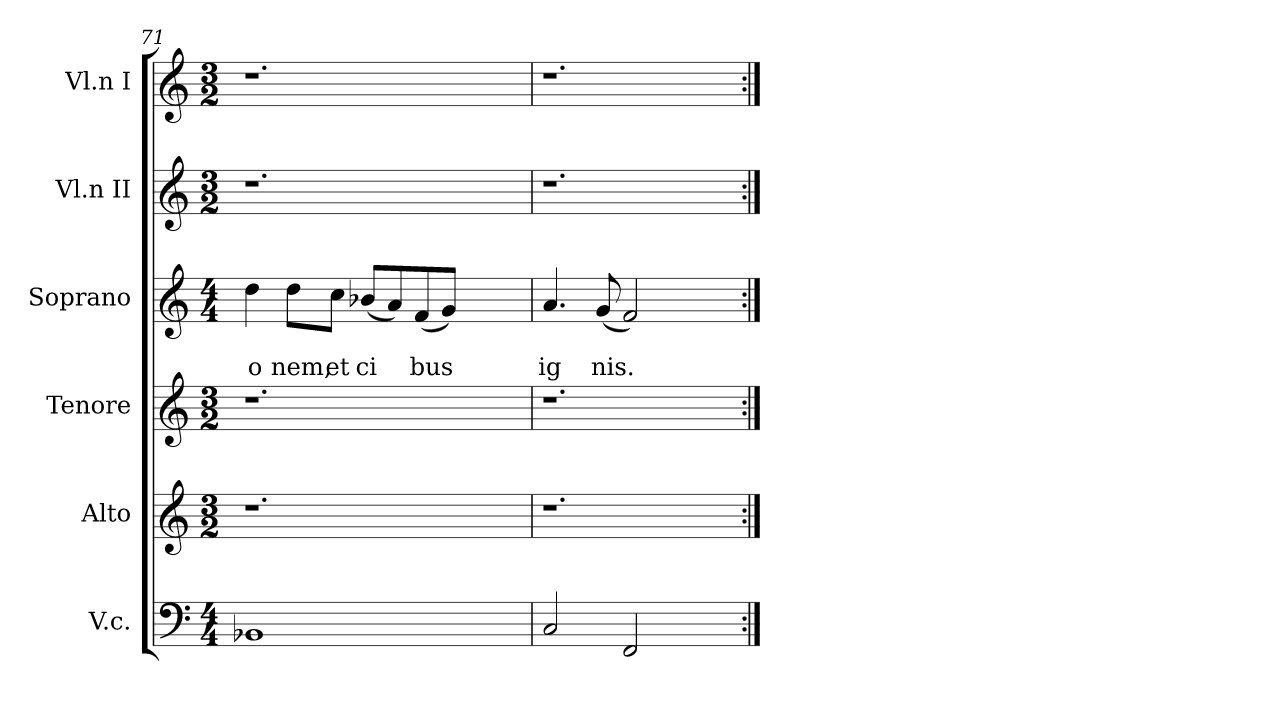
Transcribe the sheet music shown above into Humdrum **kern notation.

**kern	**kern	**kern	**kern	**text	**text	**kern	**kern
*part6	*part5	*part4	*part3	*part3	*part3	*part2	*part1
*staff6	*staff5	*staff4	*staff3	*staff3	*staff3	*staff2	*staff1
*I"V.c.	*I"Alto	*I"Tenore	*I"Soprano	*	*	*I"Vl.n II	*I"Vl.n I
*I'V.c.	*I'Alto	*I'Tenore	*I'Soprano	*	*	*I'Vl.n II	*I'Vl.n I
*clefF4	*clefG2	*clefG2	*clefG2	*	*	*clefG2	*clefG2
*k[]	*k[]	*k[]	*k[]	*	*	*k[]	*k[]
*C:	*C:	*C:	*C:	*	*	*C:	*C:
*M4/4	*M3/2	*M3/2	*M4/4	*	*	*M3/2	*M3/2
=71	=71	=71	=71	=71	=71	=71	=71
!	!	!	!	!	!LO:LY:b	!	!
1BB-X	1.r	1.r	4dd\	.	o	1.r	1.r
!	!	!	!	!	!LO:LY:b	!	!
.	.	.	8dd\L	.	nem,	.	.
!	!	!	!	!	!LO:LY:b	!	!
.	.	.	8cc\J	.	et	.	.
!	!	!	!	!	!LO:LY:b	!	!
.	.	.	(<8b-X/L	.	ci	.	.
.	.	.	8a/)	.	.	.	.
!	!	!	!	!	!LO:LY:b	!	!
.	.	.	(<8f/	.	bus	.	.
.	.	.	8g/J)	.	.	.	.
2ryy	.	.	2ryy	.	.	.	.
=72	=72	=72	=72	=72	=72	=72	=72
!	!	!	!	!	!LO:LY:b	!	!
2C/	1.r	1.r	4.a/	.	ig	1.r	1.r
!	!	!	!	!	!LO:LY:b	!	!
.	.	.	(<8g/	.	nis.	.	.
2FF/	.	.	2f/)	.	.	.	.
2ryy	.	.	2ryy	.	.	.	.
=:|!	=:|!	=:|!	=:|!	=:|!	=:|!	=:|!	=:|!
*-	*-	*-	*-	*-	*-	*-	*-
